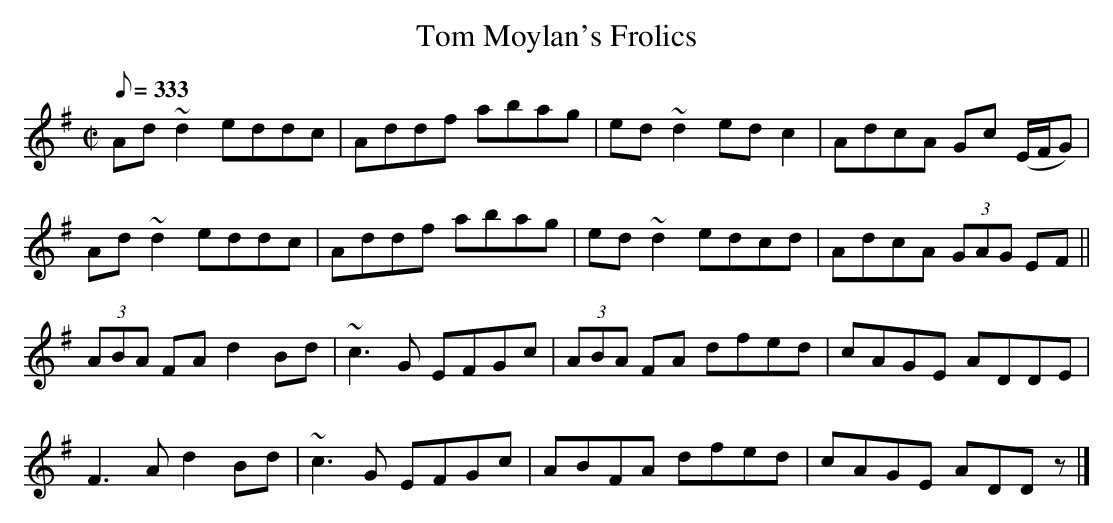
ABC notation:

X:1
T:Tom Moylan's Frolics
L:1/8
Q:333
M:C|
K:Dmix
Ad ~d2 eddc|Addf abag|ed ~d2 ed c2|AdcA Gc (E/F/G)|
Ad ~d2 eddc|Addf abag|ed ~d2 edcd|AdcA (3GAG EF||
(3ABA FA d2 Bd|~c3 G EFGc|(3ABA FA dfed|cAGE ADDE|
F3 A d2 Bd|~c3 G EFGc|ABFA dfed|cAGE ADD z|]
